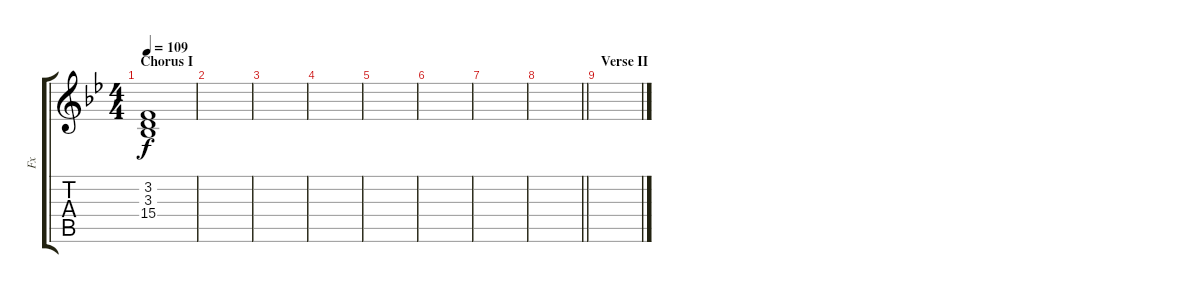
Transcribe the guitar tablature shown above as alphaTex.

\track ("Fx" "Fx") {instrument seashore}
\staff {score tabs}
\tuning (E4 B3 G3 D3 A2 E2) {hide}
\ts (4 4)
\section ("" "Chorus I")
\tempo 109
\clef g2
\ks bb
(3.2 3.3 15.4).1{dy f volume 3} |
|
|
|
|
|
|
\barLineRight lightlight
|
\section ("" "Verse II")
